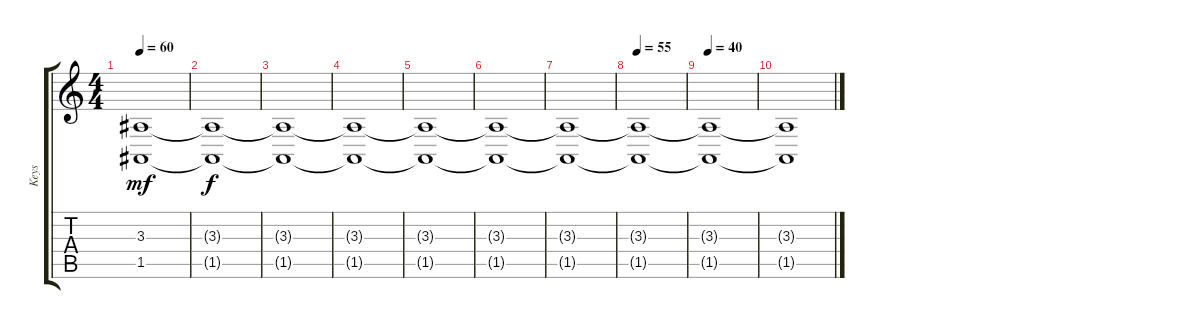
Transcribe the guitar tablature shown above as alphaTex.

\track ("Keys" "Keys") {instrument pad2warm}
\staff {score tabs}
\tuning (E4 B3 G3 D3 A2 E2) {hide}
\ts (4 4)
\section ("" "")
\tempo 60
\clef g2
\ks c
(3.3 1.5).1{dy mf} |
(3.3{t} 1.5{t}).1{dy f} |
(3.3{t} 1.5{t}).1 |
(3.3{t} 1.5{t}).1 |
(3.3{t} 1.5{t}).1{volume 4} |
(3.3{t} 1.5{t}).1 |
(3.3{t} 1.5{t}).1 |
\tempo 55
(3.3{t} 1.5{t}).1 |
\tempo 40
(3.3{t} 1.5{t}).1{volume 0} |
(3.3{t} 1.5{t}).1
